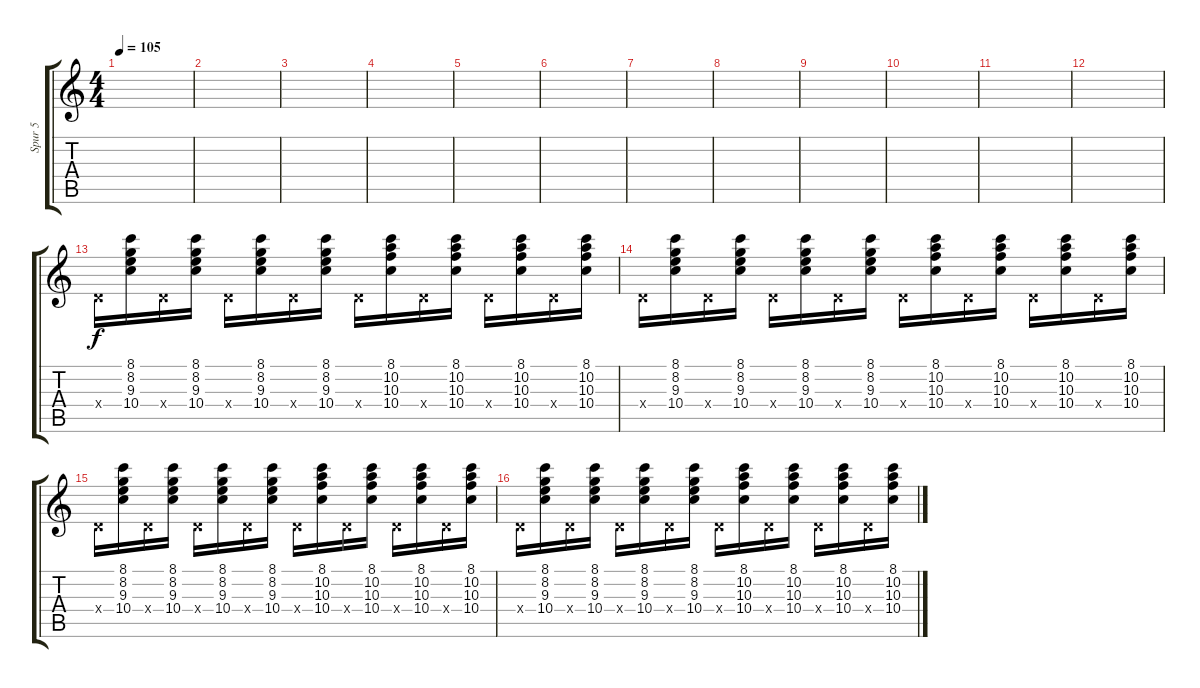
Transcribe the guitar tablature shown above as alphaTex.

\track ("Spur 5" "Spur 5") {instrument electricguitarclean}
\staff {score tabs}
\tuning (E4 B3 G3 D3 A2 E2) {hide}
\ts (4 4)
\tempo 105
\clef g2
\ks c
|
|
|
|
|
|
|
|
|
|
|
|
0.4{x}.16 (8.1 8.2 9.3 10.4).16 0.4{x}.16 (8.1 8.2 9.3 10.4).16 0.4{x}.16 (8.1 8.2 9.3 10.4).16 0.4{x}.16 (8.1 8.2 9.3 10.4).16 0.4{x}.16 (8.1 10.2 10.3 10.4).16 0.4{x}.16 (8.1 10.2 10.3 10.4).16 0.4{x}.16 (8.1 10.2 10.3 10.4).16 0.4{x}.16 (8.1 10.2 10.3 10.4).16 |
0.4{x}.16 (8.1 8.2 9.3 10.4).16 0.4{x}.16 (8.1 8.2 9.3 10.4).16 0.4{x}.16 (8.1 8.2 9.3 10.4).16 0.4{x}.16 (8.1 8.2 9.3 10.4).16 0.4{x}.16 (8.1 10.2 10.3 10.4).16 0.4{x}.16 (8.1 10.2 10.3 10.4).16 0.4{x}.16 (8.1 10.2 10.3 10.4).16 0.4{x}.16 (8.1 10.2 10.3 10.4).16 |
0.4{x}.16 (8.1 8.2 9.3 10.4).16 0.4{x}.16 (8.1 8.2 9.3 10.4).16 0.4{x}.16 (8.1 8.2 9.3 10.4).16 0.4{x}.16 (8.1 8.2 9.3 10.4).16 0.4{x}.16 (8.1 10.2 10.3 10.4).16 0.4{x}.16 (8.1 10.2 10.3 10.4).16 0.4{x}.16 (8.1 10.2 10.3 10.4).16 0.4{x}.16 (8.1 10.2 10.3 10.4).16 |
0.4{x}.16 (8.1 8.2 9.3 10.4).16 0.4{x}.16 (8.1 8.2 9.3 10.4).16 0.4{x}.16 (8.1 8.2 9.3 10.4).16 0.4{x}.16 (8.1 8.2 9.3 10.4).16 0.4{x}.16 (8.1 10.2 10.3 10.4).16 0.4{x}.16 (8.1 10.2 10.3 10.4).16 0.4{x}.16 (8.1 10.2 10.3 10.4).16 0.4{x}.16 (8.1 10.2 10.3 10.4).16
